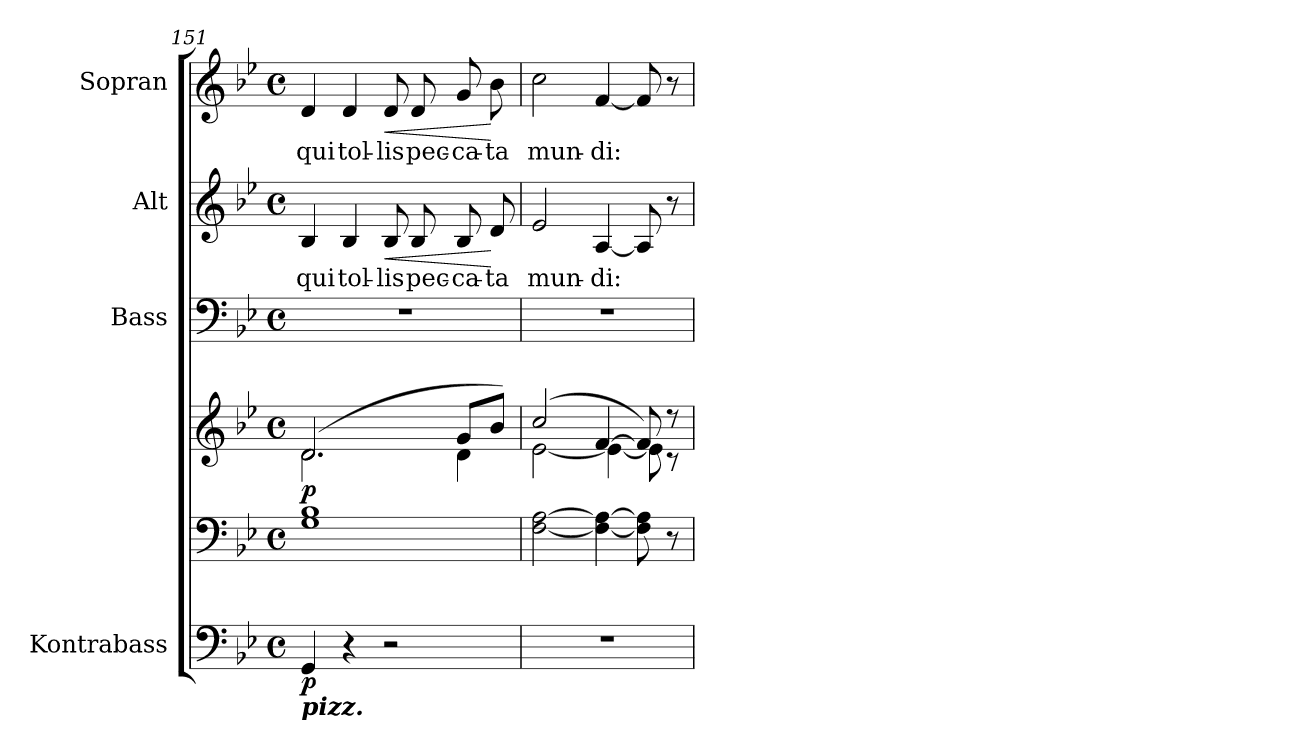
**kern	**dynam	**kern	**kern	**dynam	**kern	**kern	**text	**dynam	**kern	**text	**dynam
*part5	*part5	*part4	*part4	*part4	*part3	*part2	*part2	*part2	*part1	*part1	*part1
*staff6	*staff6	*staff5	*staff4	*staff4/5	*staff3	*staff2	*staff2	*staff2	*staff1	*staff1	*staff1
*I"Kontrabass	*	*	*	*	*I"Bass	*I"Alt	*	*	*I"Sopran	*	*
*I'Kb.	*	*	*	*	*I'B.	*I'A.	*	*	*I'S.	*	*
*clefF4	*	*clefF4	*clefG2	*	*clefF4	*clefG2	*	*	*clefG2	*	*
*ITrd7c12	*	*	*	*	*	*	*	*	*	*	*
*k[b-e-]	*	*k[b-e-]	*k[b-e-]	*	*k[b-e-]	*k[b-e-]	*	*	*k[b-e-]	*	*
*B-:	*	*B-:	*B-:	*	*B-:	*B-:	*	*	*B-:	*	*
*M4/4	*	*M4/4	*M4/4	*	*M4/4	*M4/4	*	*	*M4/4	*	*
*met(c)	*	*met(c)	*met(c)	*	*met(c)	*met(c)	*	*	*met(c)	*	*
=151	=151	=151	=151	=151	=151	=151	=151	=151	=151	=151	=151
*	*	*^	*^	*	*	*	*	*	*	*	*
!LO:TX:b:Bi:t=pizz.	!	!	!	!	!	!	!	!	!	!	!	!	!
!	!LO:DY:b	!	!	!	!	!LO:DY:b	!	!	!LO:LY:b	!	!	!LO:LY:b	!
4GGG/	p	1B-	1G	(2.d/	2.d\	p	1r	4B-/	qui	.	4d/	qui	.
!	!	!	!	!	!	!	!	!	!LO:LY:b	!	!	!LO:LY:b	!
4r	.	.	.	.	.	.	.	4B-/	tol-	.	4d/	tol-	.
!	!	!	!	!	!	!	!	!	!LO:LY:b	!LO:HP:b	!	!LO:LY:b	!LO:HP:b
2r	.	.	.	.	.	.	.	8B-/	-lis	<	8d/	-lis	<
!	!	!	!	!	!	!	!	!	!LO:LY:b	!	!	!LO:LY:b	!
.	.	.	.	.	.	.	.	8B-/	pec-	.	8d/	pec-	.
!	!	!	!	!	!	!	!	!	!LO:LY:b	!	!	!LO:LY:b	!
.	.	.	.	8g/L	4d\	.	.	8B-/	-ca-	.	8g/	-ca-	.
!	!	!	!	!	!	!	!	!	!LO:LY:b	!	!	!LO:LY:b	!
.	.	.	.	8b-/J)	.	.	.	8d/	-ta	[	8b-\	-ta	[
*	*	*v	*v	*	*	*	*	*	*	*	*	*	*
!!LO:PB:g=z
=152	=152	=152	=152	=152	=152	=152	=152	=152	=152	=152	=152	=152
!	!	!	!	!	!	!	!	!LO:LY:b	!	!	!LO:LY:b	!
1r	.	[2F\ [2A\	(2cc/	[<2e-\	.	1r	2e-/	mun-	.	2cc\	mun-	.
!	!	!	!	!	!	!	!	!LO:LY:b	!	!	!LO:LY:b	!
.	.	4F\_ 4A\_	[>4f/	4e-\_	.	.	[4A/	-di:	.	[4f/	-di:	.
.	.	8F\] 8A\]	8f/])	8e-\]	.	.	8A/]	.	.	8f/]	.	.
.	.	8r	8r	8r	.	.	8r	.	.	8r	.	.
*	*	*	*v	*v	*	*	*	*	*	*	*	*
=	=	=	=	=	=	=	=	=	=	=	=
*-	*-	*-	*-	*-	*-	*-	*-	*-	*-	*-	*-
